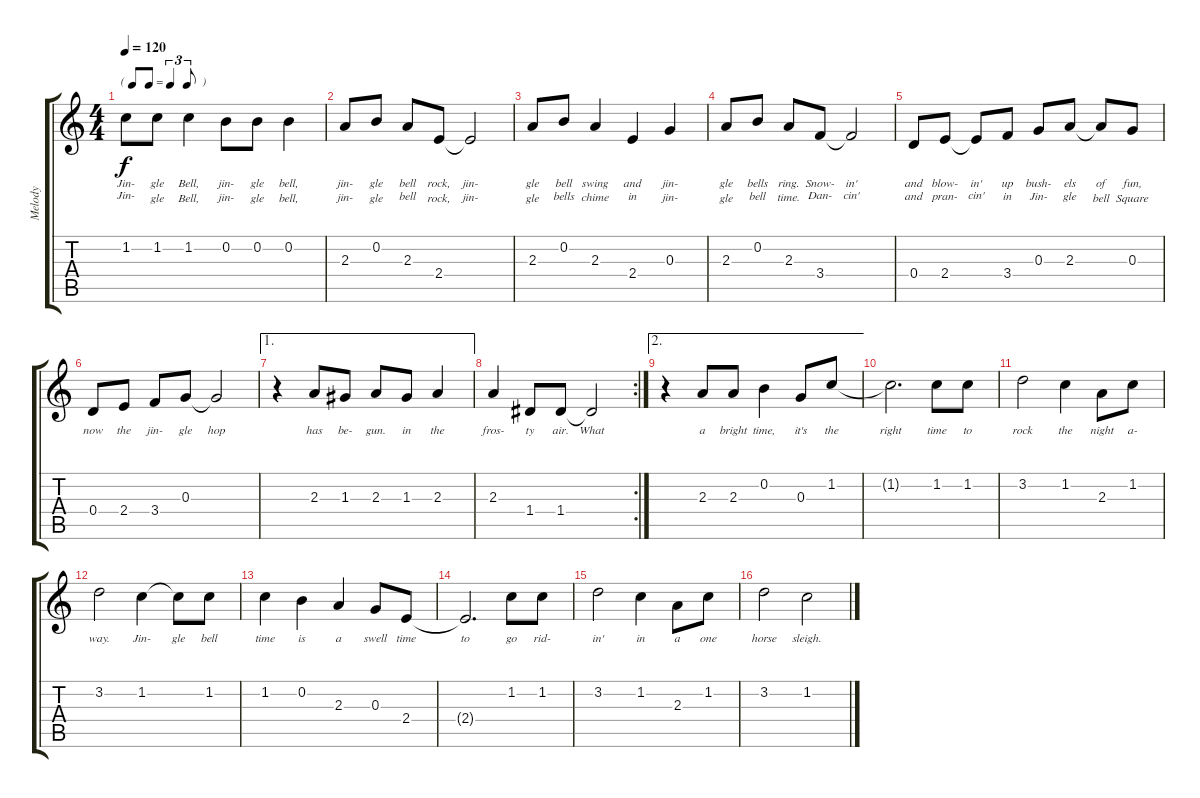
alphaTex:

\track ("Melody" "Melody") {instrument acousticguitarnylon}
\staff {score tabs}
\tuning (E4 B3 G3 D3 A2 E2) {hide}
\ts (4 4)
\tf triplet8th
\tempo 120
\clef g2
\ks c
1.2.8{lyrics (0 "Jin-") lyrics (1 "Jin-") lyrics (2 "") lyrics (3 "") lyrics (4 "") dy f instrument acousticguitarnylon} 1.2.8{lyrics (0 "gle") lyrics (1 "gle") lyrics (2 "") lyrics (3 "") lyrics (4 "")} 1.2.4{lyrics (0 "Bell,") lyrics (1 "Bell,") lyrics (2 "") lyrics (3 "") lyrics (4 "")} 0.2.8{lyrics (0 "jin-") lyrics (1 "jin-") lyrics (2 "") lyrics (3 "") lyrics (4 "")} 0.2.8{lyrics (0 "gle") lyrics (1 "gle") lyrics (2 "") lyrics (3 "") lyrics (4 "")} 0.2.4{lyrics (0 "bell,") lyrics (1 "bell,") lyrics (2 "") lyrics (3 "") lyrics (4 "")} |
2.3.8{lyrics (0 "jin-") lyrics (1 "jin-") lyrics (2 "") lyrics (3 "") lyrics (4 "")} 0.2.8{lyrics (0 "gle") lyrics (1 "gle") lyrics (2 "") lyrics (3 "") lyrics (4 "")} 2.3.8{lyrics (0 "bell") lyrics (1 "bell") lyrics (2 "") lyrics (3 "") lyrics (4 "")} 2.4.8{lyrics (0 "rock,") lyrics (1 "rock,") lyrics (2 "") lyrics (3 "") lyrics (4 "")} 2.4{t}.2{lyrics (0 "jin-") lyrics (1 "jin-") lyrics (2 "") lyrics (3 "") lyrics (4 "")} |
2.3.8{lyrics (0 "gle") lyrics (1 "gle") lyrics (2 "") lyrics (3 "") lyrics (4 "")} 0.2.8{lyrics (0 "bell") lyrics (1 "bells") lyrics (2 "") lyrics (3 "") lyrics (4 "")} 2.3.4{lyrics (0 "swing") lyrics (1 "chime") lyrics (2 "") lyrics (3 "") lyrics (4 "")} 2.4.4{lyrics (0 "and") lyrics (1 "in") lyrics (2 "") lyrics (3 "") lyrics (4 "")} 0.3.4{lyrics (0 "jin-") lyrics (1 "jin-") lyrics (2 "") lyrics (3 "") lyrics (4 "")} |
2.3.8{lyrics (0 "gle") lyrics (1 "gle") lyrics (2 "") lyrics (3 "") lyrics (4 "")} 0.2.8{lyrics (0 "bells") lyrics (1 "bell") lyrics (2 "") lyrics (3 "") lyrics (4 "")} 2.3.8{lyrics (0 "ring.") lyrics (1 "time.") lyrics (2 "") lyrics (3 "") lyrics (4 "")} 3.4.8{lyrics (0 "Snow-") lyrics (1 "Dan-") lyrics (2 "") lyrics (3 "") lyrics (4 "")} 3.4{t}.2{lyrics (0 "in'") lyrics (1 "cin'") lyrics (2 "") lyrics (3 "") lyrics (4 "")} |
0.4.8{lyrics (0 "and") lyrics (1 "and") lyrics (2 "") lyrics (3 "") lyrics (4 "")} 2.4.8{lyrics (0 "blow-") lyrics (1 "pran-") lyrics (2 "") lyrics (3 "") lyrics (4 "")} 2.4{t}.8{lyrics (0 "in'") lyrics (1 "cin'") lyrics (2 "") lyrics (3 "") lyrics (4 "")} 3.4.8{lyrics (0 "up") lyrics (1 "in") lyrics (2 "") lyrics (3 "") lyrics (4 "")} 0.3.8{lyrics (0 "bush-") lyrics (1 "Jin-") lyrics (2 "") lyrics (3 "") lyrics (4 "")} 2.3.8{lyrics (0 "els") lyrics (1 "gle") lyrics (2 "") lyrics (3 "") lyrics (4 "")} 2.3{t}.8{lyrics (0 "of") lyrics (1 "bell") lyrics (2 "") lyrics (3 "") lyrics (4 "")} 0.3.8{lyrics (0 "fun,") lyrics (1 "Square") lyrics (2 "") lyrics (3 "") lyrics (4 "")} |
0.4.8{lyrics (0 "now") lyrics (1 "") lyrics (2 "") lyrics (3 "") lyrics (4 "")} 2.4.8{lyrics (0 "the") lyrics (1 "") lyrics (2 "") lyrics (3 "") lyrics (4 "")} 3.4.8{lyrics (0 "jin-") lyrics (1 "") lyrics (2 "") lyrics (3 "") lyrics (4 "")} 0.3.8{lyrics (0 "gle") lyrics (1 "") lyrics (2 "") lyrics (3 "") lyrics (4 "")} 0.3{t}.2{lyrics (0 "hop") lyrics (1 "") lyrics (2 "") lyrics (3 "") lyrics (4 "")} |
\ae 1
r.4 2.3.8{lyrics (0 "has") lyrics (1 "") lyrics (2 "") lyrics (3 "") lyrics (4 "")} 1.3.8{lyrics (0 "be-") lyrics (1 "") lyrics (2 "") lyrics (3 "") lyrics (4 "")} 2.3.8{lyrics (0 "gun.") lyrics (1 "") lyrics (2 "") lyrics (3 "") lyrics (4 "")} 1.3.8{lyrics (0 "in") lyrics (1 "") lyrics (2 "") lyrics (3 "") lyrics (4 "")} 2.3.4{lyrics (0 "the") lyrics (1 "") lyrics (2 "") lyrics (3 "") lyrics (4 "")} |
\rc 2
2.3.4{lyrics (0 "fros-") lyrics (1 "") lyrics (2 "") lyrics (3 "") lyrics (4 "")} 1.4.8{lyrics (0 "ty") lyrics (1 "") lyrics (2 "") lyrics (3 "") lyrics (4 "")} 1.4.8{lyrics (0 "air.") lyrics (1 "") lyrics (2 "") lyrics (3 "") lyrics (4 "")} 1.4{t}.2{lyrics (0 "What") lyrics (1 "") lyrics (2 "") lyrics (3 "") lyrics (4 "")} |
\ae 2
r.4 2.3.8{lyrics (0 "a") lyrics (1 "") lyrics (2 "") lyrics (3 "") lyrics (4 "")} 2.3.8{lyrics (0 "bright") lyrics (1 "") lyrics (2 "") lyrics (3 "") lyrics (4 "")} 0.2.4{lyrics (0 "time,") lyrics (1 "") lyrics (2 "") lyrics (3 "") lyrics (4 "")} 0.3.8{lyrics (0 "it's") lyrics (1 "") lyrics (2 "") lyrics (3 "") lyrics (4 "")} 1.2.8{lyrics (0 "the") lyrics (1 "") lyrics (2 "") lyrics (3 "") lyrics (4 "")} |
1.2{t}.2{d lyrics (0 "right") lyrics (1 "") lyrics (2 "") lyrics (3 "") lyrics (4 "")} 1.2.8{lyrics (0 "time") lyrics (1 "") lyrics (2 "") lyrics (3 "") lyrics (4 "")} 1.2.8{lyrics (0 "to") lyrics (1 "") lyrics (2 "") lyrics (3 "") lyrics (4 "")} |
3.2.2{lyrics (0 "rock") lyrics (1 "") lyrics (2 "") lyrics (3 "") lyrics (4 "")} 1.2.4{lyrics (0 "the") lyrics (1 "") lyrics (2 "") lyrics (3 "") lyrics (4 "")} 2.3.8{lyrics (0 "night") lyrics (1 "") lyrics (2 "") lyrics (3 "") lyrics (4 "")} 1.2.8{lyrics (0 "a-") lyrics (1 "") lyrics (2 "") lyrics (3 "") lyrics (4 "")} |
3.2.2{lyrics (0 "way.") lyrics (1 "") lyrics (2 "") lyrics (3 "") lyrics (4 "")} 1.2.4{lyrics (0 "Jin-") lyrics (1 "") lyrics (2 "") lyrics (3 "") lyrics (4 "")} 1.2{t}.8{lyrics (0 "gle") lyrics (1 "") lyrics (2 "") lyrics (3 "") lyrics (4 "")} 1.2.8{lyrics (0 "bell") lyrics (1 "") lyrics (2 "") lyrics (3 "") lyrics (4 "")} |
1.2.4{lyrics (0 "time") lyrics (1 "") lyrics (2 "") lyrics (3 "") lyrics (4 "")} 0.2.4{lyrics (0 "is") lyrics (1 "") lyrics (2 "") lyrics (3 "") lyrics (4 "")} 2.3.4{lyrics (0 "a") lyrics (1 "") lyrics (2 "") lyrics (3 "") lyrics (4 "")} 0.3.8{lyrics (0 "swell") lyrics (1 "") lyrics (2 "") lyrics (3 "") lyrics (4 "")} 2.4.8{lyrics (0 "time") lyrics (1 "") lyrics (2 "") lyrics (3 "") lyrics (4 "")} |
2.4{t}.2{d lyrics (0 "to") lyrics (1 "") lyrics (2 "") lyrics (3 "") lyrics (4 "")} 1.2.8{lyrics (0 "go") lyrics (1 "") lyrics (2 "") lyrics (3 "") lyrics (4 "")} 1.2.8{lyrics (0 "rid-") lyrics (1 "") lyrics (2 "") lyrics (3 "") lyrics (4 "")} |
3.2.2{lyrics (0 "in'") lyrics (1 "") lyrics (2 "") lyrics (3 "") lyrics (4 "")} 1.2.4{lyrics (0 "in") lyrics (1 "") lyrics (2 "") lyrics (3 "") lyrics (4 "")} 2.3.8{lyrics (0 "a") lyrics (1 "") lyrics (2 "") lyrics (3 "") lyrics (4 "")} 1.2.8{lyrics (0 "one") lyrics (1 "") lyrics (2 "") lyrics (3 "") lyrics (4 "")} |
3.2.2{lyrics (0 "horse") lyrics (1 "") lyrics (2 "") lyrics (3 "") lyrics (4 "")} 1.2.2{lyrics (0 "sleigh.") lyrics (1 "") lyrics (2 "") lyrics (3 "") lyrics (4 "")}
